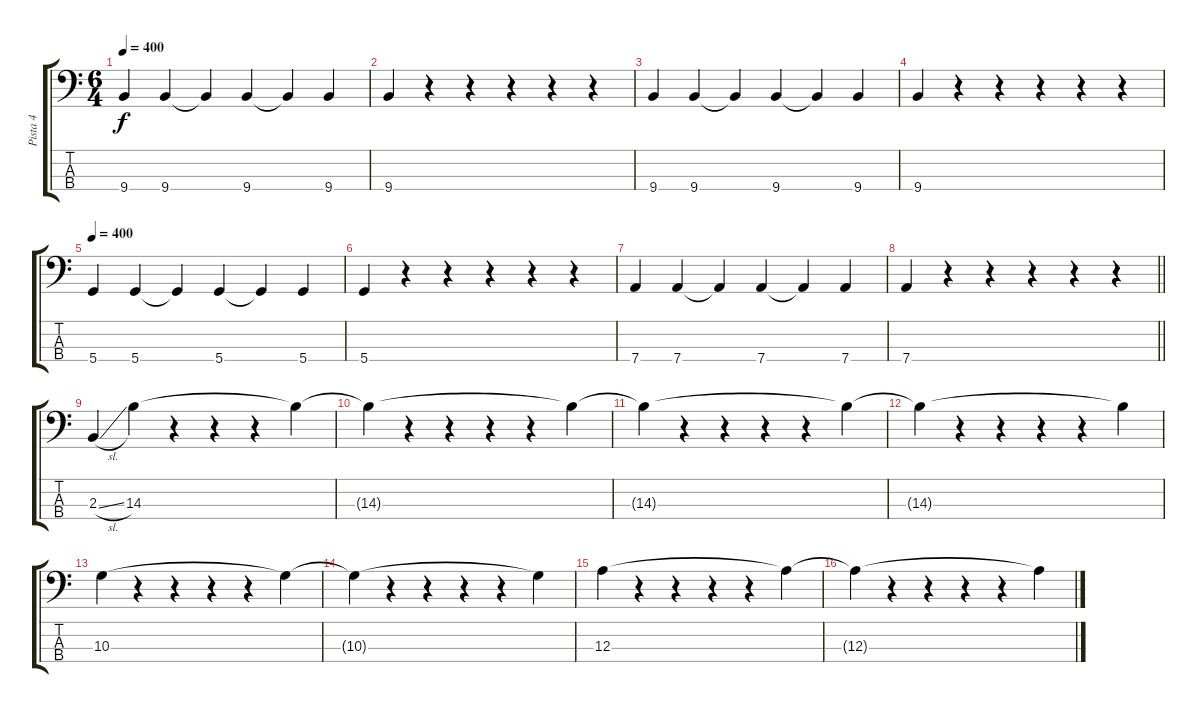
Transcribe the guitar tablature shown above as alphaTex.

\track ("Pista 4" "Pista 4") {instrument electricbassfinger}
\staff {score tabs}
\tuning (G2 D2 A1 D1) {hide}
\ts (6 4)
\tempo 400
\clef f4
\ks c
9.4.4{dy f} 9.4.4 9.4{t}.4 9.4.4 9.4{t}.4 9.4.4 |
9.4.4 r.4 r.4 r.4 r.4 r.4 |
9.4.4 9.4.4 9.4{t}.4 9.4.4 9.4{t}.4 9.4.4 |
9.4.4 r.4 r.4 r.4 r.4 r.4 |
\tempo 400
5.4.4 5.4.4 5.4{t}.4 5.4.4 5.4{t}.4 5.4.4 |
5.4.4 r.4 r.4 r.4 r.4 r.4 |
7.4.4 7.4.4 7.4{t}.4 7.4.4 7.4{t}.4 7.4.4 |
\barLineRight lightlight
7.4.4 r.4 r.4 r.4 r.4 r.4 |
2.3{sl}.4 14.3.4 r.4 r.4 r.4 14.3{t}.4 |
14.3{t}.4 r.4 r.4 r.4 r.4 14.3{t}.4 |
14.3{t}.4 r.4 r.4 r.4 r.4 14.3{t}.4 |
14.3{t}.4 r.4 r.4 r.4 r.4 14.3{t}.4 |
10.3.4 r.4 r.4 r.4 r.4 10.3{t}.4 |
10.3{t}.4 r.4 r.4 r.4 r.4 10.3{t}.4 |
12.3.4 r.4 r.4 r.4 r.4 12.3{t}.4 |
12.3{t}.4 r.4 r.4 r.4 r.4 12.3{t}.4
